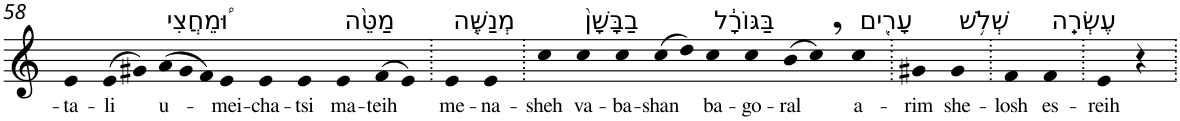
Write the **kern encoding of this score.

**kern	**text
*part1	*part1
*staff1	*staff1
*I"Piano	*
*I'Pno	*
!!LO:PB:g=z
*clefG2	*
*k[]	*
=58	=58
!	!LO:LY:b
4e	-ta-
!	!LO:LY:b
(>8e	-li
8g#X)	.
*Xtuplet	*
!LO:TX:a:t=וּ֠מֵחֲצִי	!
!	!LO:LY:b
(>12a	u-
12g#	.
12f)	.
!	!LO:LY:b
4e	-mei-
!	!LO:LY:b
4e	-cha-
!	!LO:LY:b
4e	-tsi
!LO:TX:a:t=מַטֵּ֨ה	!
!	!LO:LY:b
4e	ma-
!	!LO:LY:b
(>8f	-teih
8e)	.
=59.	=59.
!LO:TX:a:t=מְנַשֶּׁ֤ה	!
!	!LO:LY:b
4e	me-
!	!LO:LY:b
4e	-na-
=60.	=60.
!	!LO:LY:b
4cc	-sheh
!LO:TX:a:t=בַבָּשָׁן֙	!
!	!LO:LY:b
4cc	va-
!	!LO:LY:b
4cc	-ba-
!	!LO:LY:b
(>8cc	-shan
8dd)	.
!LO:TX:a:t=בַּגּוֹרָ֔ל	!
!	!LO:LY:b
4cc	ba-
!	!LO:LY:b
4cc	-go-
!	!LO:LY:b
(>8b	-ral
8cc,)	.
!LO:TX:a:t=עָרִ֖ים	!
!	!LO:LY:b
4cc	a-
=61.	=61.
!	!LO:LY:b
4g#X	-rim
!LO:TX:a:t=שְׁלֹ֥שׁ	!
!	!LO:LY:b
4g#	she-
=62.	=62.
!	!LO:LY:b
4f	-losh
!LO:TX:a:t=עֶשְׂרֵֽה	!
!	!LO:LY:b
4f	es-
=63.	=63.
!	!LO:LY:b
4e	-reih
4r	.
=.	=.
*-	*-
